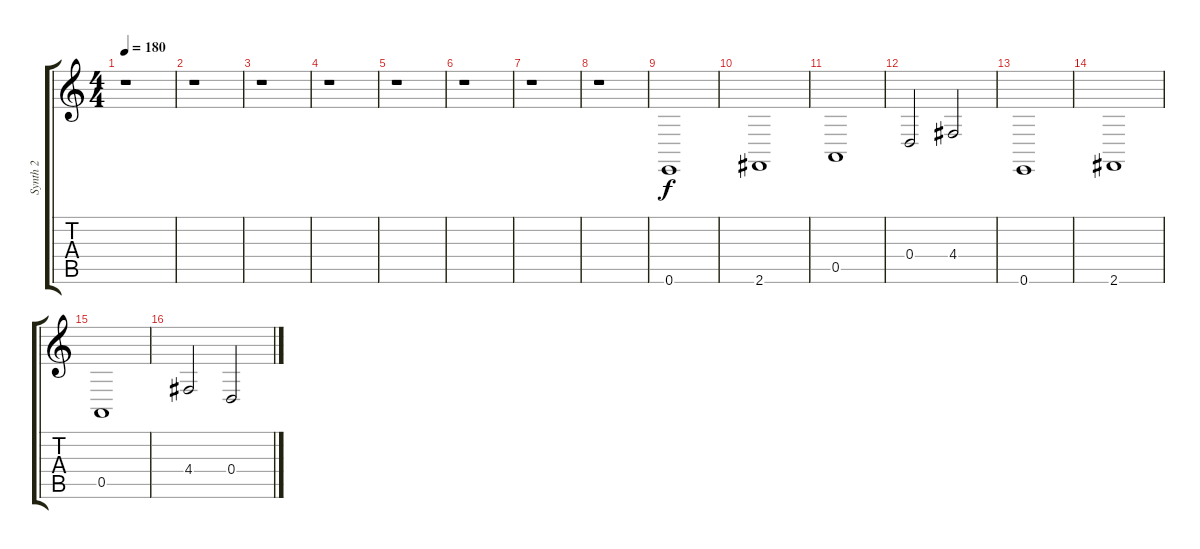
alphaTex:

\track ("Synth 2" "Synth 2") {instrument pad3polysynth}
\staff {score tabs}
\tuning (E4 B3 G3 D3 A2 E2) {hide}
\ts (4 4)
\tempo 180
\clef g2
\ks c
r.1{dy f} |
r.1 |
r.1 |
r.1 |
r.1 |
r.1 |
r.1 |
r.1 |
0.6.1 |
2.6.1 |
0.5.1 |
0.4.2 4.4.2 |
0.6.1 |
2.6.1 |
0.5.1 |
4.4.2 0.4.2
